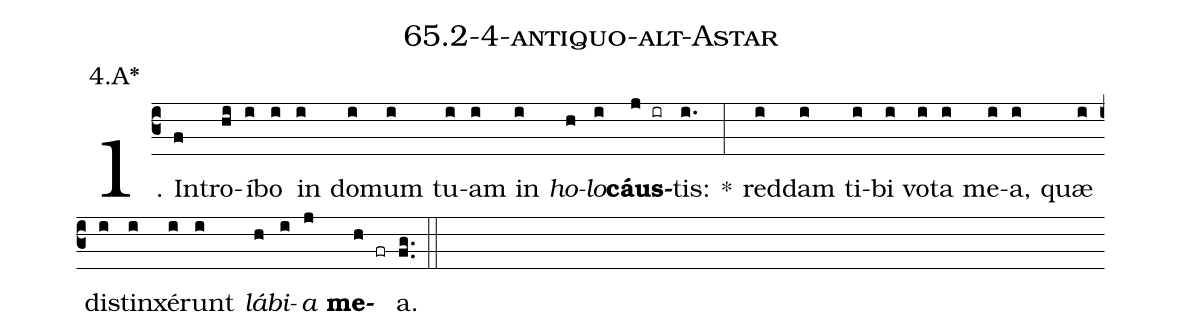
name: 65.2-4-antiquo-alt-Astar;
annotation: 4.A*;
%%
(c3)1. In(f)tro(hi)í(i)bo(i) in(i) do(i)mum(i) tu(i)am(i) in(i) <i>ho</i>(h)<i>lo</i>(i)<b>cáus</b>(j ir)tis:(i.) *(:) red(i)dam(i) ti(i)bi(i) vo(i)ta(i) me(i)a,(i) quæ(i) di(i)stin(i)xé(i)runt(i) <i>lá</i>(h)<i>bi</i>(i)<i>a</i>(j) <b>me</b>(h fr)a.(fg..) (::)


%E(i) u(h) o(i) u(j) a(h) e.(fg..) (::)
